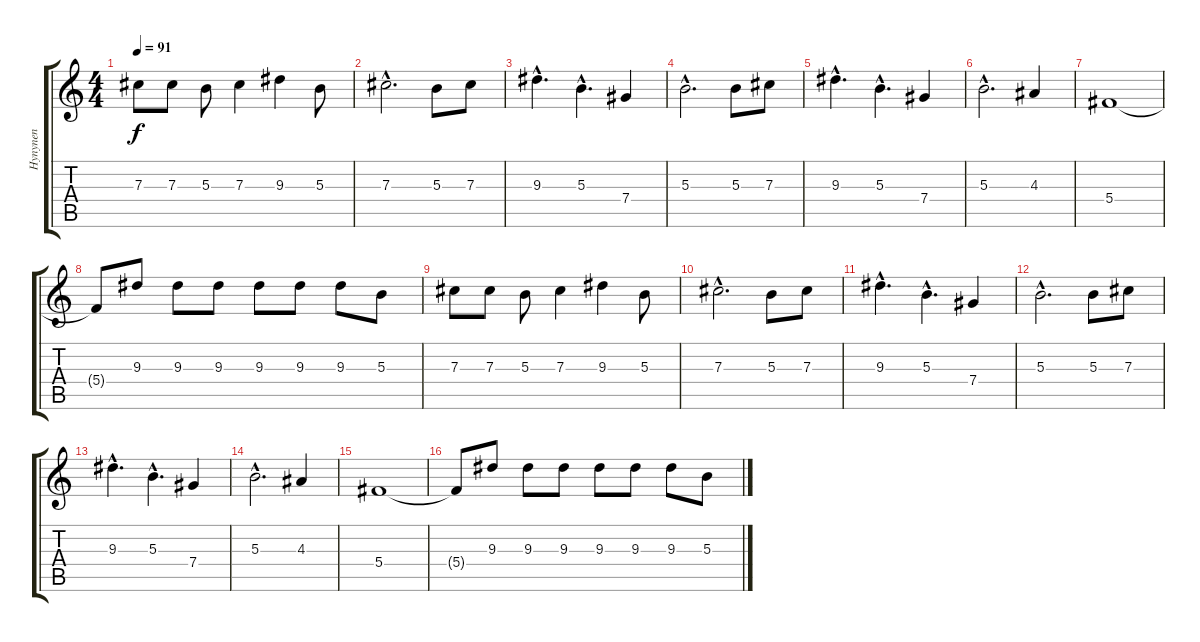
\track ("Hynynen" "Hynynen") {instrument distortionguitar}
\staff {score tabs}
\tuning (Eb4 Bb3 Gb3 Db3 Ab2 Db2) {hide}
\ts (4 4)
\tempo 91
\clef g2
\ks c
7.3.8{dy f} 7.3.8 5.3.8 7.3.4 9.3.4 5.3.8 |
7.3{hac}.2{d} 5.3.8 7.3.8 |
9.3{hac}.4{d} 5.3{hac}.4{d} 7.4.4 |
5.3{hac}.2{d} 5.3.8 7.3.8 |
9.3{hac}.4{d} 5.3{hac}.4{d} 7.4.4 |
5.3{hac}.2{d} 4.3.4 |
5.4.1 |
5.4{t}.8 9.3.8 9.3.8 9.3.8 9.3.8 9.3.8 9.3.8 5.3.8 |
7.3.8 7.3.8 5.3.8 7.3.4 9.3.4 5.3.8 |
7.3{hac}.2{d} 5.3.8 7.3.8 |
9.3{hac}.4{d} 5.3{hac}.4{d} 7.4.4 |
5.3{hac}.2{d} 5.3.8 7.3.8 |
9.3{hac}.4{d} 5.3{hac}.4{d} 7.4.4 |
5.3{hac}.2{d} 4.3.4 |
5.4.1 |
5.4{t}.8 9.3.8 9.3.8 9.3.8 9.3.8 9.3.8 9.3.8 5.3.8
